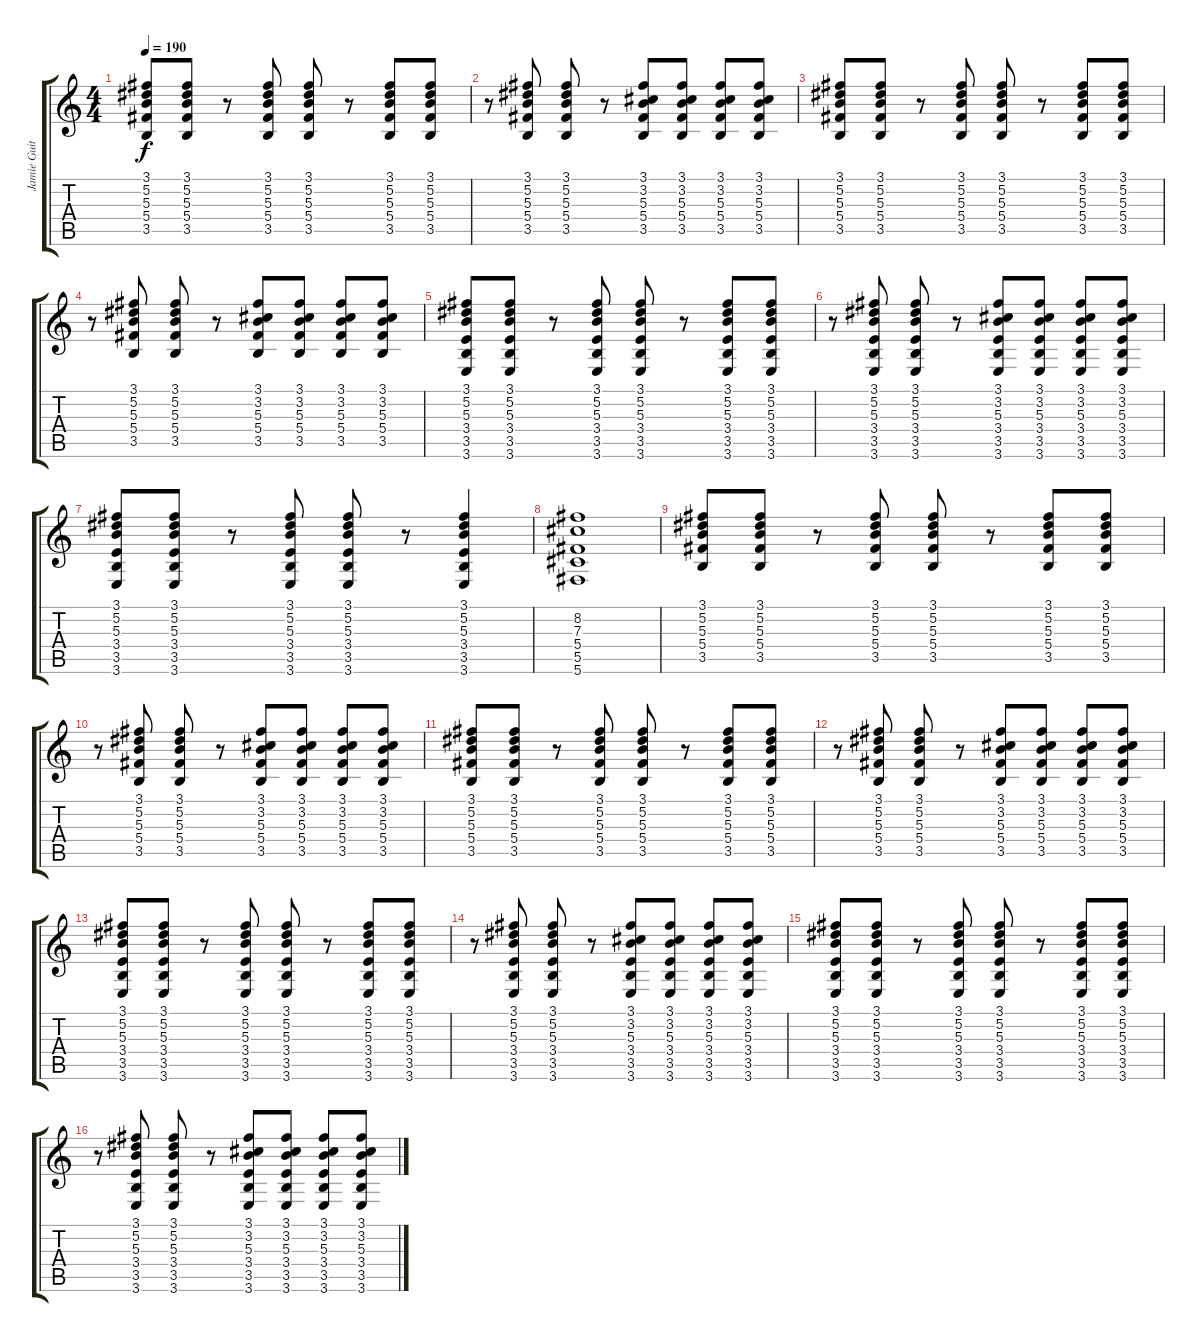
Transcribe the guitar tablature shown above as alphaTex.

\track ("Jamie Guitars" "Jamie Guit") {instrument distortionguitar}
\staff {score tabs}
\tuning (Eb4 Bb3 Gb3 Db3 Ab2 Db2) {hide}
\ts (4 4)
\tempo 190
\clef g2
\ks c
(3.1 5.2 5.3 5.4 3.5).8{dy f instrument distortionguitar} (3.1 5.2 5.3 5.4 3.5).8 r.8 (3.1 5.2 5.3 5.4 3.5).8 (3.1 5.2 5.3 5.4 3.5).8 r.8 (3.1 5.2 5.3 5.4 3.5).8 (3.1 5.2 5.3 5.4 3.5).8 |
r.8 (3.1 5.2 5.3 5.4 3.5).8 (3.1 5.2 5.3 5.4 3.5).8 r.8 (3.1 3.2 5.3 5.4 3.5).8 (3.1 3.2 5.3 5.4 3.5).8 (3.1 3.2 5.3 5.4 3.5).8 (3.1 3.2 5.3 5.4 3.5).8 |
(3.1 5.2 5.3 5.4 3.5).8 (3.1 5.2 5.3 5.4 3.5).8 r.8 (3.1 5.2 5.3 5.4 3.5).8 (3.1 5.2 5.3 5.4 3.5).8 r.8 (3.1 5.2 5.3 5.4 3.5).8 (3.1 5.2 5.3 5.4 3.5).8 |
r.8 (3.1 5.2 5.3 5.4 3.5).8 (3.1 5.2 5.3 5.4 3.5).8 r.8 (3.1 3.2 5.3 5.4 3.5).8 (3.1 3.2 5.3 5.4 3.5).8 (3.1 3.2 5.3 5.4 3.5).8 (3.1 3.2 5.3 5.4 3.5).8 |
(3.1 5.2 5.3 3.4 3.5 3.6).8 (3.1 5.2 5.3 3.4 3.5 3.6).8 r.8 (3.1 5.2 5.3 3.4 3.5 3.6).8 (3.1 5.2 5.3 3.4 3.5 3.6).8 r.8 (3.1 5.2 5.3 3.4 3.5 3.6).8 (3.1 5.2 5.3 3.4 3.5 3.6).8 |
r.8 (3.1 5.2 5.3 3.4 3.5 3.6).8 (3.1 5.2 5.3 3.4 3.5 3.6).8 r.8 (3.1 3.2 5.3 3.4 3.5 3.6).8 (3.1 3.2 5.3 3.4 3.5 3.6).8 (3.1 3.2 5.3 3.4 3.5 3.6).8 (3.1 3.2 5.3 3.4 3.5 3.6).8 |
(3.1 5.2 5.3 3.4 3.5 3.6).8 (3.1 5.2 5.3 3.4 3.5 3.6).8 r.8 (3.1 5.2 5.3 3.4 3.5 3.6).8 (3.1 5.2 5.3 3.4 3.5 3.6).8 r.8 (3.1 5.2 5.3 3.4 3.5 3.6).4 |
(8.2 7.3 5.4 5.5 5.6).1 |
(3.1 5.2 5.3 5.4 3.5).8 (3.1 5.2 5.3 5.4 3.5).8 r.8 (3.1 5.2 5.3 5.4 3.5).8 (3.1 5.2 5.3 5.4 3.5).8 r.8 (3.1 5.2 5.3 5.4 3.5).8 (3.1 5.2 5.3 5.4 3.5).8 |
r.8 (3.1 5.2 5.3 5.4 3.5).8 (3.1 5.2 5.3 5.4 3.5).8 r.8 (3.1 3.2 5.3 5.4 3.5).8 (3.1 3.2 5.3 5.4 3.5).8 (3.1 3.2 5.3 5.4 3.5).8 (3.1 3.2 5.3 5.4 3.5).8 |
(3.1 5.2 5.3 5.4 3.5).8 (3.1 5.2 5.3 5.4 3.5).8 r.8 (3.1 5.2 5.3 5.4 3.5).8 (3.1 5.2 5.3 5.4 3.5).8 r.8 (3.1 5.2 5.3 5.4 3.5).8 (3.1 5.2 5.3 5.4 3.5).8 |
r.8 (3.1 5.2 5.3 5.4 3.5).8 (3.1 5.2 5.3 5.4 3.5).8 r.8 (3.1 3.2 5.3 5.4 3.5).8 (3.1 3.2 5.3 5.4 3.5).8 (3.1 3.2 5.3 5.4 3.5).8 (3.1 3.2 5.3 5.4 3.5).8 |
(3.1 5.2 5.3 3.4 3.5 3.6).8 (3.1 5.2 5.3 3.4 3.5 3.6).8 r.8 (3.1 5.2 5.3 3.4 3.5 3.6).8 (3.1 5.2 5.3 3.4 3.5 3.6).8 r.8 (3.1 5.2 5.3 3.4 3.5 3.6).8 (3.1 5.2 5.3 3.4 3.5 3.6).8 |
r.8 (3.1 5.2 5.3 3.4 3.5 3.6).8 (3.1 5.2 5.3 3.4 3.5 3.6).8 r.8 (3.1 3.2 5.3 3.4 3.5 3.6).8 (3.1 3.2 5.3 3.4 3.5 3.6).8 (3.1 3.2 5.3 3.4 3.5 3.6).8 (3.1 3.2 5.3 3.4 3.5 3.6).8 |
(3.1 5.2 5.3 3.4 3.5 3.6).8 (3.1 5.2 5.3 3.4 3.5 3.6).8 r.8 (3.1 5.2 5.3 3.4 3.5 3.6).8 (3.1 5.2 5.3 3.4 3.5 3.6).8 r.8 (3.1 5.2 5.3 3.4 3.5 3.6).8 (3.1 5.2 5.3 3.4 3.5 3.6).8 |
r.8 (3.1 5.2 5.3 3.4 3.5 3.6).8 (3.1 5.2 5.3 3.4 3.5 3.6).8 r.8 (3.1 3.2 5.3 3.4 3.5 3.6).8 (3.1 3.2 5.3 3.4 3.5 3.6).8 (3.1 3.2 5.3 3.4 3.5 3.6).8 (3.1 3.2 5.3 3.4 3.5 3.6).8
